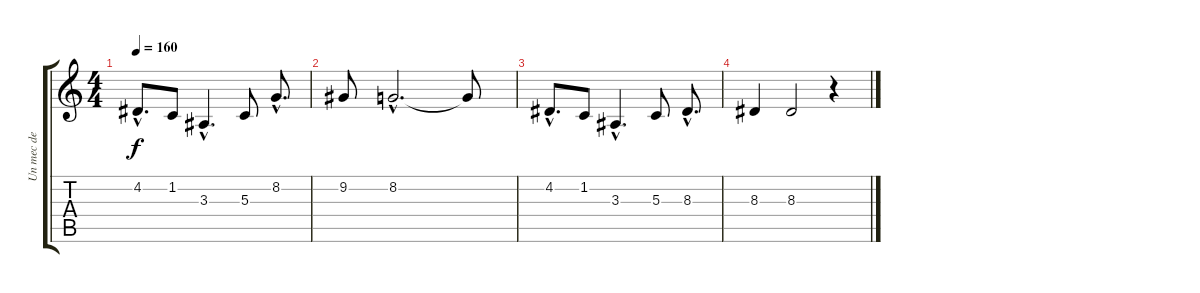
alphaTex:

\track ("Un mec de G.C" "Un mec de ") {instrument lead2sawtooth}
\staff {score tabs}
\tuning (E4 B3 G3 D3 A2 E2) {hide}
\ts (4 4)
\tempo 160
\clef g2
\ks c
4.2{hac}.8{d dy f} 1.2.8 3.3{hac}.4{d} 5.3.8 8.2{hac}.8{d} |
9.2.8 8.2{hac}.2{d} 8.2{t}.8 |
4.2{hac}.8{d} 1.2.8 3.3{hac}.4{d} 5.3.8 8.3{hac}.8{d} |
8.3.4 8.3.2 r.4
